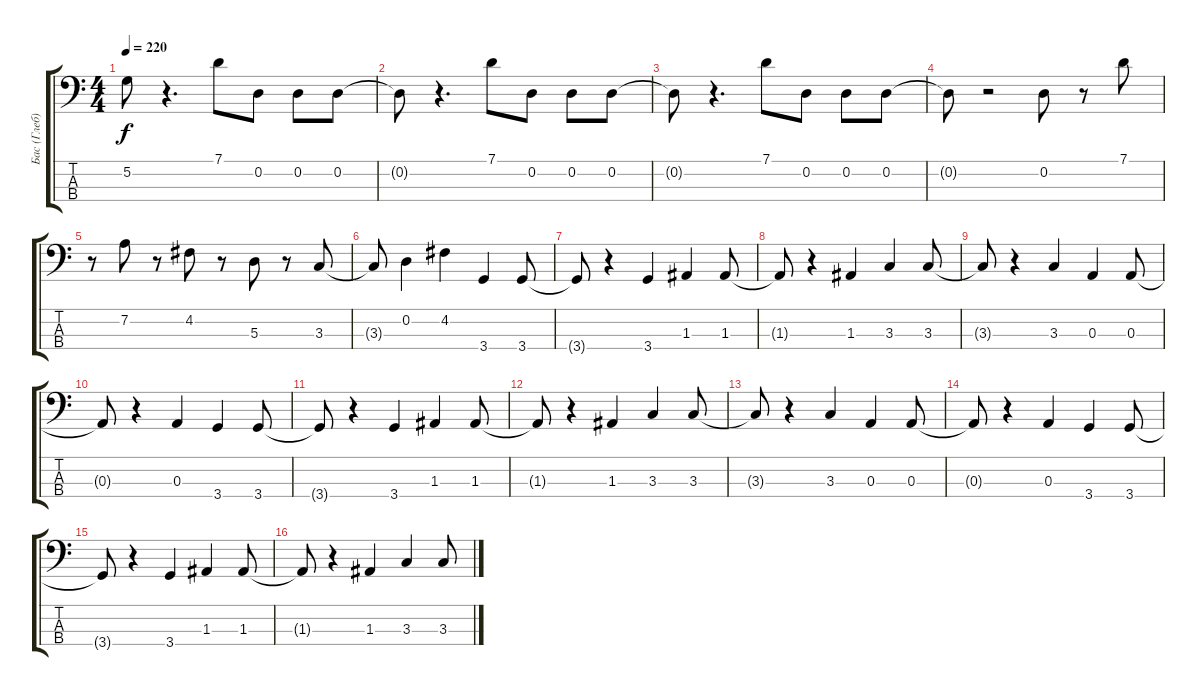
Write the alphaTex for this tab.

\track ("Бас (Глеб)" "Бас (Глеб)") {instrument electricbassfinger}
\staff {score tabs}
\tuning (G2 D2 A1 E1) {hide}
\ts (4 4)
\tempo 220
\clef f4
\ks c
5.2{t}.8{dy f} r.4{d} 7.1.8 0.2.8 0.2.8 0.2.8 |
0.2{t}.8 r.4{d} 7.1.8 0.2.8 0.2.8 0.2.8 |
0.2{t}.8 r.4{d} 7.1.8 0.2.8 0.2.8 0.2.8 |
0.2{t}.8 r.2 0.2.8 r.8 7.1.8 |
r.8 7.2.8 r.8 4.2.8 r.8 5.3.8 r.8 3.3.8 |
3.3{t}.8 0.2.4 4.2.4 3.4.4 3.4.8 |
3.4{t}.8 r.4 3.4.4 1.3.4 1.3.8 |
1.3{t}.8 r.4 1.3.4 3.3.4 3.3.8 |
3.3{t}.8 r.4 3.3.4 0.3.4 0.3.8 |
0.3{t}.8 r.4 0.3.4 3.4.4 3.4.8 |
3.4{t}.8 r.4 3.4.4 1.3.4 1.3.8 |
1.3{t}.8 r.4 1.3.4 3.3.4 3.3.8 |
3.3{t}.8 r.4 3.3.4 0.3.4 0.3.8 |
0.3{t}.8 r.4 0.3.4 3.4.4 3.4.8 |
3.4{t}.8 r.4 3.4.4 1.3.4 1.3.8 |
1.3{t}.8 r.4 1.3.4 3.3.4 3.3.8
